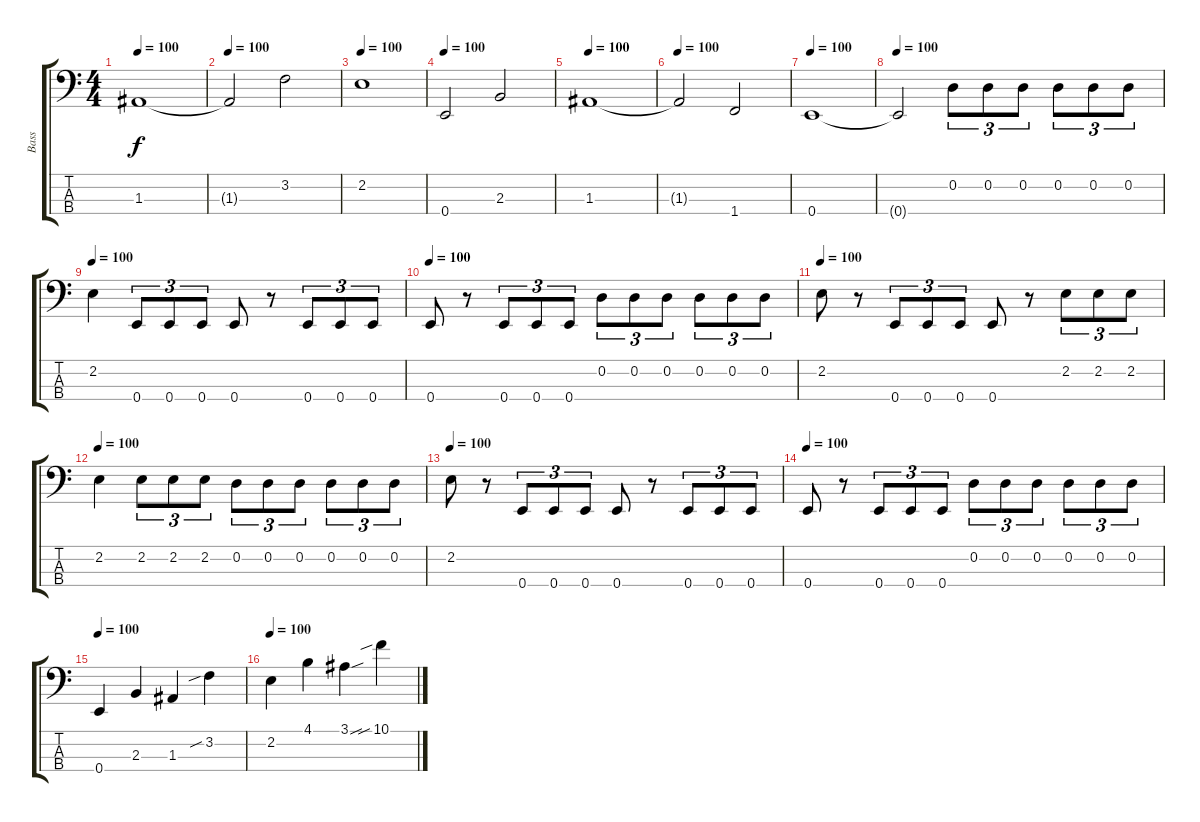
\track ("Bass" "Bass") {instrument electricbassfinger}
\staff {score tabs}
\tuning (G2 D2 A1 E1) {hide}
\ts (4 4)
\tempo 100
\clef f4
\ks c
1.3.1{dy f} |
\tempo 100
1.3{t}.2 3.2.2 |
\tempo 100
2.2.1 |
\tempo 100
0.4.2 2.3.2 |
\tempo 100
1.3.1 |
\tempo 100
1.3{t}.2 1.4.2 |
\tempo 100
0.4.1 |
\tempo 100
0.4{t}.2 0.2.8{tu (3 2)} 0.2.8{tu (3 2)} 0.2.8{tu (3 2)} 0.2.8{tu (3 2)} 0.2.8{tu (3 2)} 0.2.8{tu (3 2)} |
\tempo 100
2.2.4 0.4.8{tu (3 2)} 0.4.8{tu (3 2)} 0.4.8{tu (3 2)} 0.4.8 r.8 0.4.8{tu (3 2)} 0.4.8{tu (3 2)} 0.4.8{tu (3 2)} |
\tempo 100
0.4.8 r.8 0.4.8{tu (3 2)} 0.4.8{tu (3 2)} 0.4.8{tu (3 2)} 0.2.8{tu (3 2)} 0.2.8{tu (3 2)} 0.2.8{tu (3 2)} 0.2.8{tu (3 2)} 0.2.8{tu (3 2)} 0.2.8{tu (3 2)} |
\tempo 100
2.2.8 r.8 0.4.8{tu (3 2)} 0.4.8{tu (3 2)} 0.4.8{tu (3 2)} 0.4.8 r.8 2.2.8{tu (3 2)} 2.2.8{tu (3 2)} 2.2.8{tu (3 2)} |
\tempo 100
2.2.4 2.2.8{tu (3 2)} 2.2.8{tu (3 2)} 2.2.8{tu (3 2)} 0.2.8{tu (3 2)} 0.2.8{tu (3 2)} 0.2.8{tu (3 2)} 0.2.8{tu (3 2)} 0.2.8{tu (3 2)} 0.2.8{tu (3 2)} |
\tempo 100
2.2.8 r.8 0.4.8{tu (3 2)} 0.4.8{tu (3 2)} 0.4.8{tu (3 2)} 0.4.8 r.8 0.4.8{tu (3 2)} 0.4.8{tu (3 2)} 0.4.8{tu (3 2)} |
\tempo 100
0.4.8 r.8 0.4.8{tu (3 2)} 0.4.8{tu (3 2)} 0.4.8{tu (3 2)} 0.2.8{tu (3 2)} 0.2.8{tu (3 2)} 0.2.8{tu (3 2)} 0.2.8{tu (3 2)} 0.2.8{tu (3 2)} 0.2.8{tu (3 2)} |
\tempo 100
0.4.4 2.3.4 1.3.4 3.2{sib}.4 |
\tempo 100
2.2.4 4.1.4 3.1{sou}.4 10.1{sib}.4
